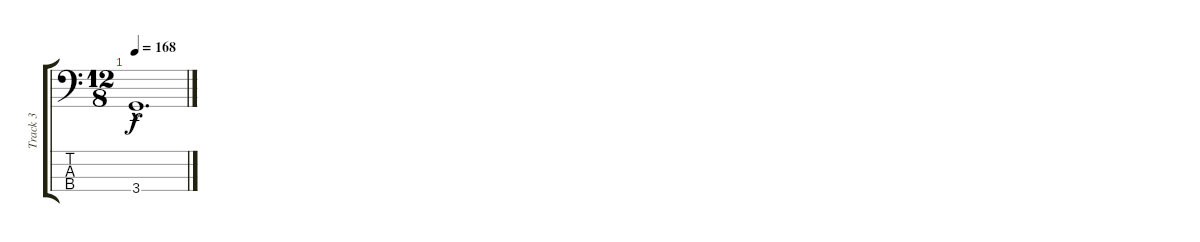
\track ("Track 3" "Track 3") {instrument electricbassfinger}
\staff {score tabs}
\tuning (G2 D2 A1 E1) {hide}
\ts (12 8)
\tempo 168
\clef f4
\ks c
3.4{hac}.1{d dy f}
